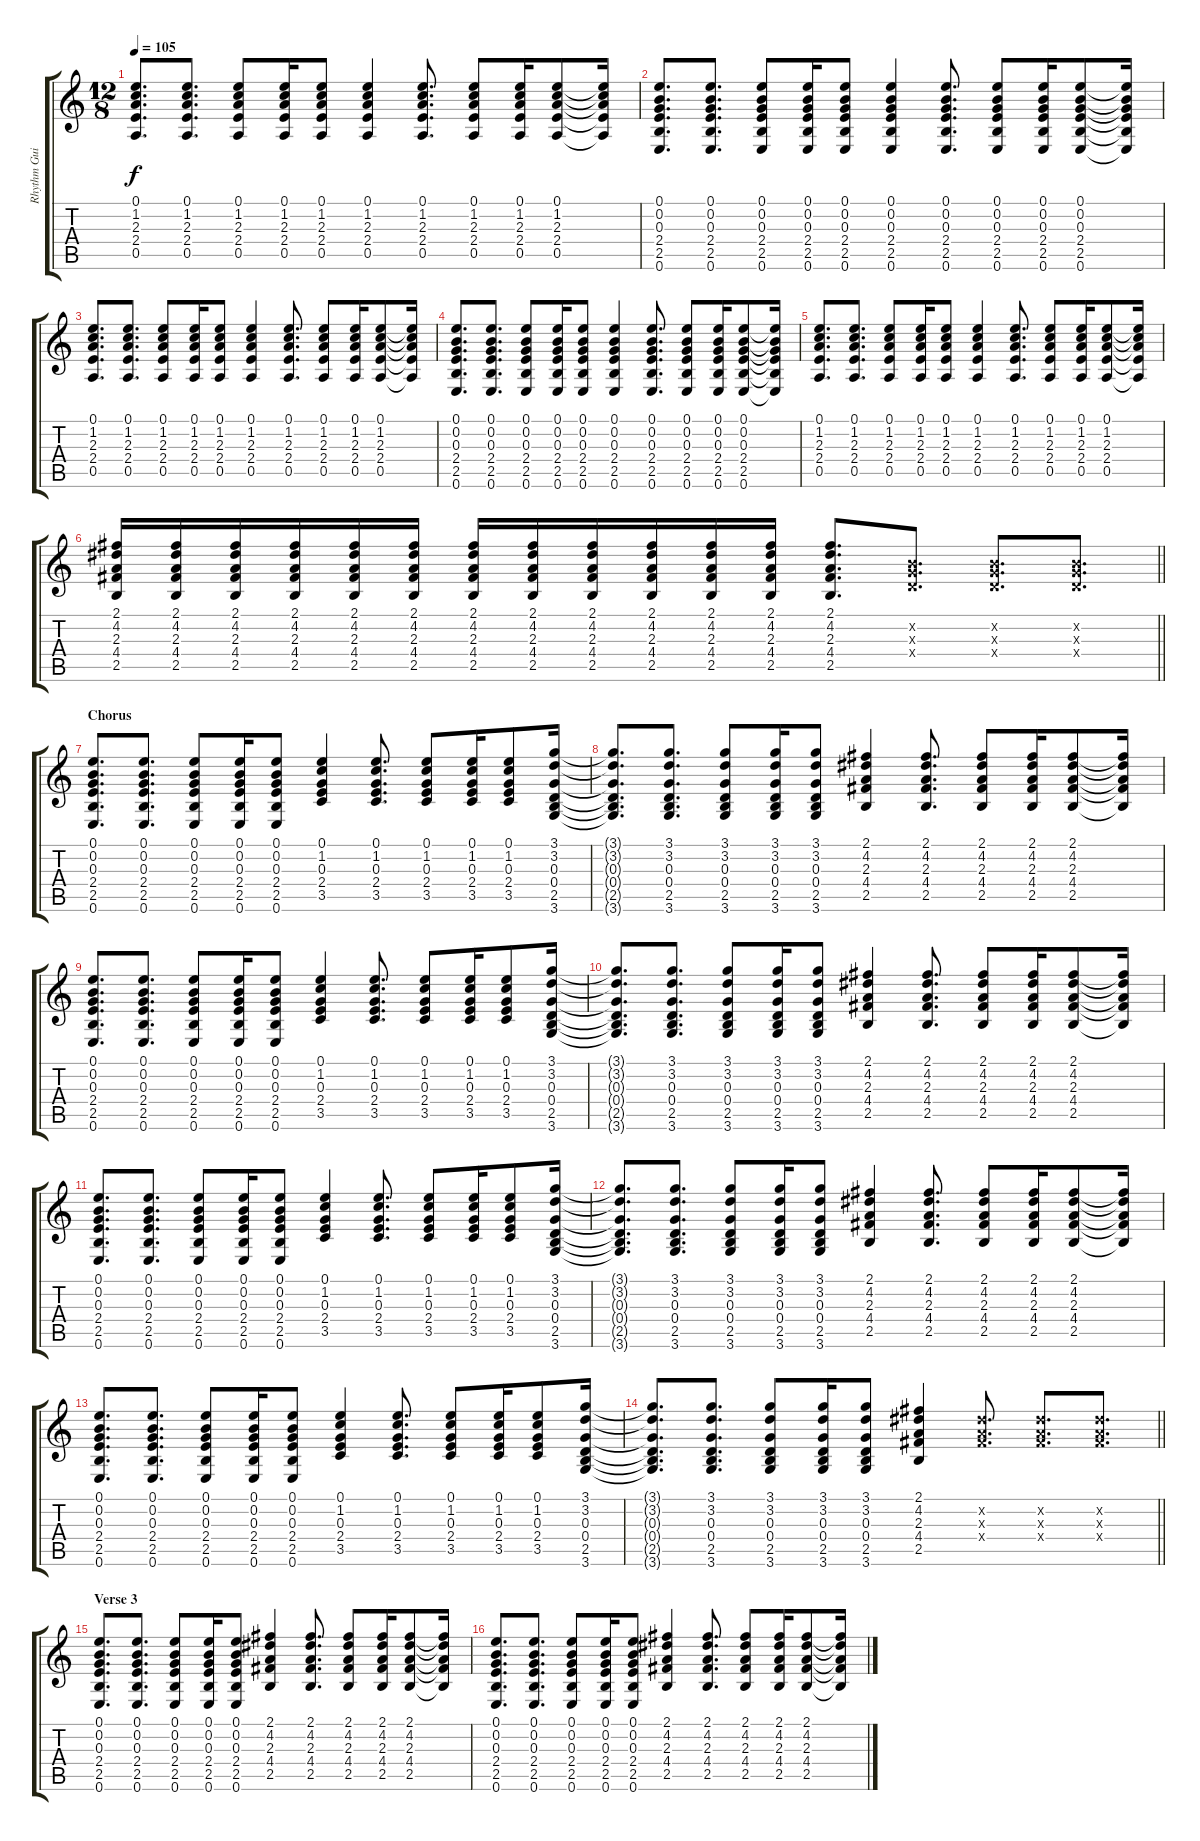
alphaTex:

\track ("Rhythm Guitar" "Rhythm Gui") {instrument overdrivenguitar}
\staff {score tabs}
\tuning (E4 B3 G3 D3 A2 E2) {hide}
\ts (12 8)
\tempo 105
\clef g2
\ks c
(0.1 1.2 2.3 2.4 0.5).8{d dy f} (0.1 1.2 2.3 2.4 0.5).8{d} (0.1 1.2 2.3 2.4 0.5).8 (0.1 1.2 2.3 2.4 0.5).16 (0.1 1.2 2.3 2.4 0.5).8 (0.1 1.2 2.3 2.4 0.5).4 (0.1 1.2 2.3 2.4 0.5).8{d} (0.1 1.2 2.3 2.4 0.5).8 (0.1 1.2 2.3 2.4 0.5).16 (0.1 1.2 2.3 2.4 0.5).8 (0.1{t} 1.2{t} 2.3{t} 2.4{t} 0.5{t}).16 |
(0.1 0.2 0.3 2.4 2.5 0.6).8{d} (0.1 0.2 0.3 2.4 2.5 0.6).8{d} (0.1 0.2 0.3 2.4 2.5 0.6).8 (0.1 0.2 0.3 2.4 2.5 0.6).16 (0.1 0.2 0.3 2.4 2.5 0.6).8 (0.1 0.2 0.3 2.4 2.5 0.6).4 (0.1 0.2 0.3 2.4 2.5 0.6).8{d} (0.1 0.2 0.3 2.4 2.5 0.6).8 (0.1 0.2 0.3 2.4 2.5 0.6).16 (0.1 0.2 0.3 2.4 2.5 0.6).8 (0.1{t} 0.2{t} 0.3{t} 2.4{t} 2.5{t} 0.6{t}).16 |
(0.1 1.2 2.3 2.4 0.5).8{d} (0.1 1.2 2.3 2.4 0.5).8{d} (0.1 1.2 2.3 2.4 0.5).8 (0.1 1.2 2.3 2.4 0.5).16 (0.1 1.2 2.3 2.4 0.5).8 (0.1 1.2 2.3 2.4 0.5).4 (0.1 1.2 2.3 2.4 0.5).8{d} (0.1 1.2 2.3 2.4 0.5).8 (0.1 1.2 2.3 2.4 0.5).16 (0.1 1.2 2.3 2.4 0.5).8 (0.1{t} 1.2{t} 2.3{t} 2.4{t} 0.5{t}).16 |
(0.1 0.2 0.3 2.4 2.5 0.6).8{d} (0.1 0.2 0.3 2.4 2.5 0.6).8{d} (0.1 0.2 0.3 2.4 2.5 0.6).8 (0.1 0.2 0.3 2.4 2.5 0.6).16 (0.1 0.2 0.3 2.4 2.5 0.6).8 (0.1 0.2 0.3 2.4 2.5 0.6).4 (0.1 0.2 0.3 2.4 2.5 0.6).8{d} (0.1 0.2 0.3 2.4 2.5 0.6).8 (0.1 0.2 0.3 2.4 2.5 0.6).16 (0.1 0.2 0.3 2.4 2.5 0.6).8 (0.1{t} 0.2{t} 0.3{t} 2.4{t} 2.5{t} 0.6{t}).16 |
(0.1 1.2 2.3 2.4 0.5).8{d} (0.1 1.2 2.3 2.4 0.5).8{d} (0.1 1.2 2.3 2.4 0.5).8 (0.1 1.2 2.3 2.4 0.5).16 (0.1 1.2 2.3 2.4 0.5).8 (0.1 1.2 2.3 2.4 0.5).4 (0.1 1.2 2.3 2.4 0.5).8{d} (0.1 1.2 2.3 2.4 0.5).8 (0.1 1.2 2.3 2.4 0.5).16 (0.1 1.2 2.3 2.4 0.5).8 (0.1{t} 1.2{t} 2.3{t} 2.4{t} 0.5{t}).16 |
\barLineRight lightlight
(2.1 4.2 2.3 4.4 2.5).16 (2.1 4.2 2.3 4.4 2.5).16 (2.1 4.2 2.3 4.4 2.5).16 (2.1 4.2 2.3 4.4 2.5).16 (2.1 4.2 2.3 4.4 2.5).16 (2.1 4.2 2.3 4.4 2.5).16 (2.1 4.2 2.3 4.4 2.5).16 (2.1 4.2 2.3 4.4 2.5).16 (2.1 4.2 2.3 4.4 2.5).16 (2.1 4.2 2.3 4.4 2.5).16 (2.1 4.2 2.3 4.4 2.5).16 (2.1 4.2 2.3 4.4 2.5).16 (2.1 4.2 2.3 4.4 2.5).8{d} (0.2{x} 0.3{x} 0.4{x}).8{d} (0.2{x} 0.3{x} 0.4{x}).8{d} (0.2{x} 0.3{x} 0.4{x}).8{d} |
\section ("" "Chorus")
(0.1 0.2 0.3 2.4 2.5 0.6).8{d} (0.1 0.2 0.3 2.4 2.5 0.6).8{d} (0.1 0.2 0.3 2.4 2.5 0.6).8 (0.1 0.2 0.3 2.4 2.5 0.6).16 (0.1 0.2 0.3 2.4 2.5 0.6).8 (0.1 1.2 0.3 2.4 3.5).4 (0.1 1.2 0.3 2.4 3.5).8{d} (0.1 1.2 0.3 2.4 3.5).8 (0.1 1.2 0.3 2.4 3.5).16 (0.1 1.2 0.3 2.4 3.5).8 (3.1 3.2 0.3 0.4 2.5 3.6).16 |
(3.1{t} 3.2{t} 0.3{t} 0.4{t} 2.5{t} 3.6{t}).8{d} (3.1 3.2 0.3 0.4 2.5 3.6).8{d} (3.1 3.2 0.3 0.4 2.5 3.6).8 (3.1 3.2 0.3 0.4 2.5 3.6).16 (3.1 3.2 0.3 0.4 2.5 3.6).8 (2.1 4.2 2.3 4.4 2.5).4 (2.1 4.2 2.3 4.4 2.5).8{d} (2.1 4.2 2.3 4.4 2.5).8 (2.1 4.2 2.3 4.4 2.5).16 (2.1 4.2 2.3 4.4 2.5).8 (2.1{t} 4.2{t} 2.3{t} 4.4{t} 2.5{t}).16 |
(0.1 0.2 0.3 2.4 2.5 0.6).8{d} (0.1 0.2 0.3 2.4 2.5 0.6).8{d} (0.1 0.2 0.3 2.4 2.5 0.6).8 (0.1 0.2 0.3 2.4 2.5 0.6).16 (0.1 0.2 0.3 2.4 2.5 0.6).8 (0.1 1.2 0.3 2.4 3.5).4 (0.1 1.2 0.3 2.4 3.5).8{d} (0.1 1.2 0.3 2.4 3.5).8 (0.1 1.2 0.3 2.4 3.5).16 (0.1 1.2 0.3 2.4 3.5).8 (3.1 3.2 0.3 0.4 2.5 3.6).16 |
(3.1{t} 3.2{t} 0.3{t} 0.4{t} 2.5{t} 3.6{t}).8{d} (3.1 3.2 0.3 0.4 2.5 3.6).8{d} (3.1 3.2 0.3 0.4 2.5 3.6).8 (3.1 3.2 0.3 0.4 2.5 3.6).16 (3.1 3.2 0.3 0.4 2.5 3.6).8 (2.1 4.2 2.3 4.4 2.5).4 (2.1 4.2 2.3 4.4 2.5).8{d} (2.1 4.2 2.3 4.4 2.5).8 (2.1 4.2 2.3 4.4 2.5).16 (2.1 4.2 2.3 4.4 2.5).8 (2.1{t} 4.2{t} 2.3{t} 4.4{t} 2.5{t}).16 |
(0.1 0.2 0.3 2.4 2.5 0.6).8{d} (0.1 0.2 0.3 2.4 2.5 0.6).8{d} (0.1 0.2 0.3 2.4 2.5 0.6).8 (0.1 0.2 0.3 2.4 2.5 0.6).16 (0.1 0.2 0.3 2.4 2.5 0.6).8 (0.1 1.2 0.3 2.4 3.5).4 (0.1 1.2 0.3 2.4 3.5).8{d} (0.1 1.2 0.3 2.4 3.5).8 (0.1 1.2 0.3 2.4 3.5).16 (0.1 1.2 0.3 2.4 3.5).8 (3.1 3.2 0.3 0.4 2.5 3.6).16 |
(3.1{t} 3.2{t} 0.3{t} 0.4{t} 2.5{t} 3.6{t}).8{d} (3.1 3.2 0.3 0.4 2.5 3.6).8{d} (3.1 3.2 0.3 0.4 2.5 3.6).8 (3.1 3.2 0.3 0.4 2.5 3.6).16 (3.1 3.2 0.3 0.4 2.5 3.6).8 (2.1 4.2 2.3 4.4 2.5).4 (2.1 4.2 2.3 4.4 2.5).8{d} (2.1 4.2 2.3 4.4 2.5).8 (2.1 4.2 2.3 4.4 2.5).16 (2.1 4.2 2.3 4.4 2.5).8 (2.1{t} 4.2{t} 2.3{t} 4.4{t} 2.5{t}).16 |
(0.1 0.2 0.3 2.4 2.5 0.6).8{d} (0.1 0.2 0.3 2.4 2.5 0.6).8{d} (0.1 0.2 0.3 2.4 2.5 0.6).8 (0.1 0.2 0.3 2.4 2.5 0.6).16 (0.1 0.2 0.3 2.4 2.5 0.6).8 (0.1 1.2 0.3 2.4 3.5).4 (0.1 1.2 0.3 2.4 3.5).8{d} (0.1 1.2 0.3 2.4 3.5).8 (0.1 1.2 0.3 2.4 3.5).16 (0.1 1.2 0.3 2.4 3.5).8 (3.1 3.2 0.3 0.4 2.5 3.6).16 |
\barLineRight lightlight
(3.1{t} 3.2{t} 0.3{t} 0.4{t} 2.5{t} 3.6{t}).8{d} (3.1 3.2 0.3 0.4 2.5 3.6).8{d} (3.1 3.2 0.3 0.4 2.5 3.6).8 (3.1 3.2 0.3 0.4 2.5 3.6).16 (3.1 3.2 0.3 0.4 2.5 3.6).8 (2.1 4.2 2.3 4.4 2.5).4 (4.2{x} 2.3{x} 4.4{x}).8{d} (4.2{x} 2.3{x} 4.4{x}).8{d} (4.2{x} 2.3{x} 4.4{x}).8{d} |
\section ("" "Verse 3")
(0.1 0.2 0.3 2.4 2.5 0.6).8{d} (0.1 0.2 0.3 2.4 2.5 0.6).8{d} (0.1 0.2 0.3 2.4 2.5 0.6).8 (0.1 0.2 0.3 2.4 2.5 0.6).16 (0.1 0.2 0.3 2.4 2.5 0.6).8 (2.1 4.2 2.3 4.4 2.5).4 (2.1 4.2 2.3 4.4 2.5).8{d} (2.1 4.2 2.3 4.4 2.5).8 (2.1 4.2 2.3 4.4 2.5).16 (2.1 4.2 2.3 4.4 2.5).8 (2.1{t} 4.2{t} 2.3{t} 4.4{t} 2.5{t}).16 |
(0.1 0.2 0.3 2.4 2.5 0.6).8{d} (0.1 0.2 0.3 2.4 2.5 0.6).8{d} (0.1 0.2 0.3 2.4 2.5 0.6).8 (0.1 0.2 0.3 2.4 2.5 0.6).16 (0.1 0.2 0.3 2.4 2.5 0.6).8 (2.1 4.2 2.3 4.4 2.5).4 (2.1 4.2 2.3 4.4 2.5).8{d} (2.1 4.2 2.3 4.4 2.5).8 (2.1 4.2 2.3 4.4 2.5).16 (2.1 4.2 2.3 4.4 2.5).8 (2.1{t} 4.2{t} 2.3{t} 4.4{t} 2.5{t}).16
